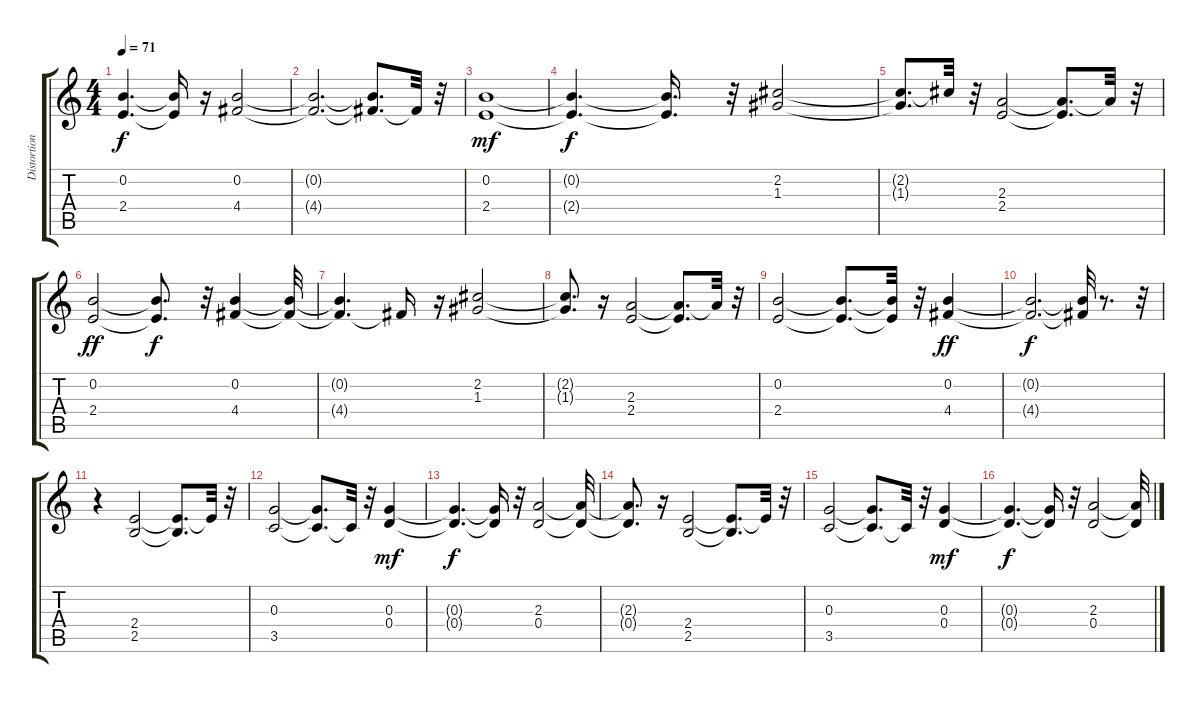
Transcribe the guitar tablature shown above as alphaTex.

\track ("Distortion Guitar" "Distortion") {instrument distortionguitar}
\staff {score tabs}
\tuning (E4 B3 G3 D3 A2 E2) {hide}
\ts (4 4)
\tempo 71
\clef g2
\ks c
(0.2{t} 2.4{t}).4{d dy f} (0.2{t} 2.4{t}).16 r.16 (0.2 4.4).2 |
(0.2{t} 4.4{t}).2{d} (0.2{t} 4.4{t}).8{d} 4.4{t}.32 r.32 |
(0.2 2.4).1{dy mf} |
(0.2{t} 2.4{t}).4{d dy f} (0.2{t} 2.4{t}).16{d} r.32 (2.2 1.3).2 |
(2.2{t} 1.3{t}).8{d} 2.2{t}.32 r.32 (2.3 2.4).2 (2.3{t} 2.4{t}).8{d} 2.3{t}.32 r.32 |
(0.2 2.4).2{dy ff} (0.2{t} 2.4{t}).8{d dy f} r.32 (0.2 4.4).4 (0.2{t} 4.4{t}).32 |
(0.2{t} 4.4{t}).4{d} 4.4{t}.16 r.16 (2.2 1.3).2 |
(2.2{t} 1.3{t}).8{d} r.16 (2.3 2.4).2 (2.3{t} 2.4{t}).8{d} 2.3{t}.32 r.32 |
(0.2 2.4).2 (0.2{t} 2.4{t}).8{d} (0.2{t} 2.4{t}).32 r.32 (0.2 4.4).4{dy ff} |
(0.2{t} 4.4{t}).2{d dy f} (0.2{t} 4.4{t}).32 r.8{d} r.32 |
r.4 (2.4 2.5).2 (2.4{t} 2.5{t}).8{d} 2.4{t}.32 r.32 |
(0.3 3.5).2 (0.3{t} 3.5{t}).8{d} 3.5{t}.32 r.32 (0.3 0.4).4{dy mf} |
(0.3{t} 0.4{t}).4{d dy f} (0.3{t} 0.4{t}).16 r.32 (2.3 0.4).2 (2.3{t} 0.4{t}).32 |
(2.3{t} 0.4{t}).8{d} r.16 (2.4 2.5).2 (2.4{t} 2.5{t}).8{d} 2.4{t}.32 r.32 |
(0.3 3.5).2 (0.3{t} 3.5{t}).8{d} 3.5{t}.32 r.32 (0.3 0.4).4{dy mf} |
(0.3{t} 0.4{t}).4{d dy f} (0.3{t} 0.4{t}).16 r.32 (2.3 0.4).2 (2.3{t} 0.4{t}).32
